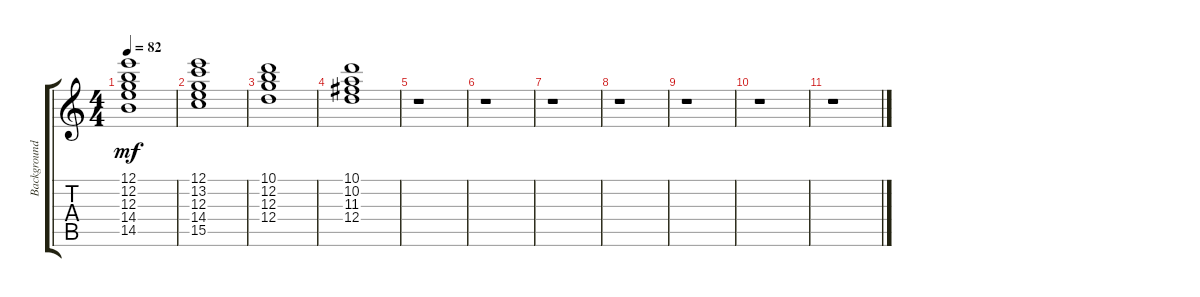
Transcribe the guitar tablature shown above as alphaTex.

\track ("Background Chords" "Background") {instrument electricguitarjazz}
\staff {score tabs}
\tuning (E4 B3 G3 D3 A2 E2) {hide}
\ts (4 4)
\tempo 82
\clef g2
\ks c
(12.1 12.2 12.3 14.4 14.5).1{dy mf} |
(12.1 13.2 12.3 14.4 15.5).1 |
(10.1 12.2 12.3 12.4).1 |
(10.1 10.2 11.3 12.4).1 |
r.1 |
r.1 |
r.1 |
r.1 |
r.1 |
r.1 |
r.1
